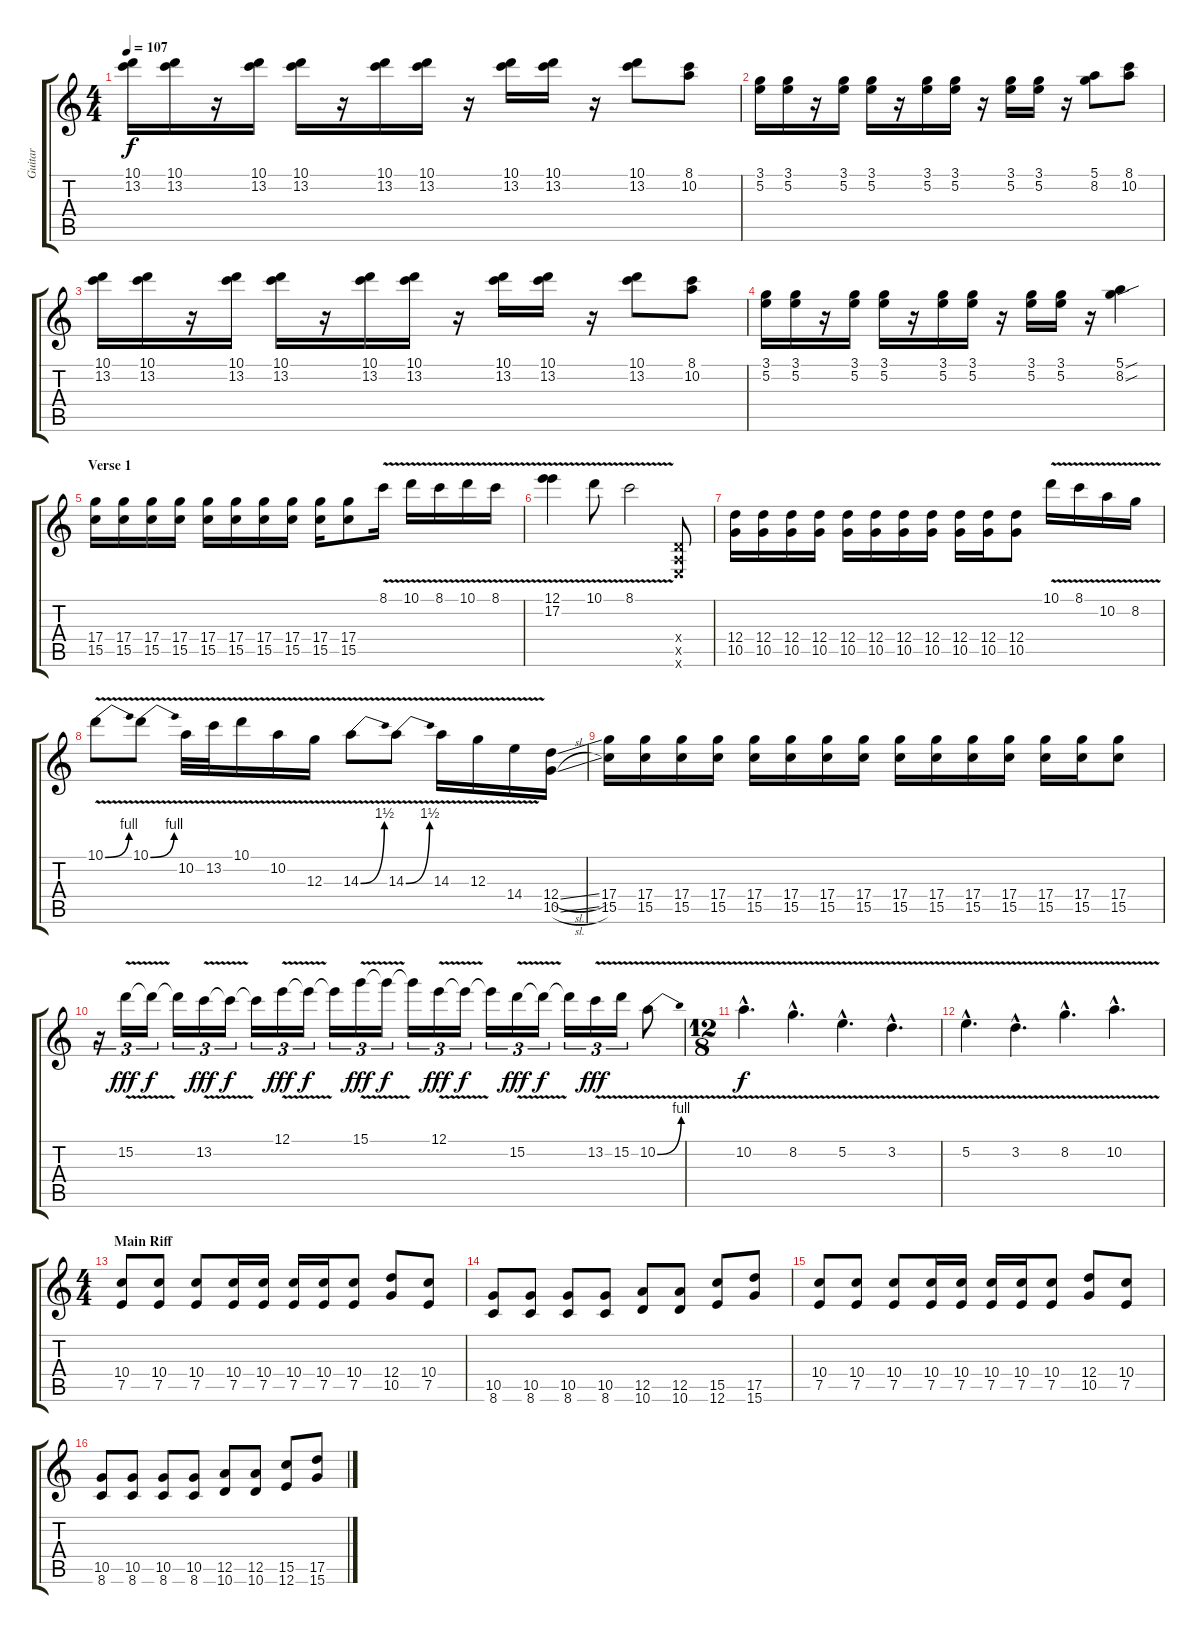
\track ("Guitar " "Guitar ") {instrument overdrivenguitar}
\staff {score tabs}
\tuning (E4 B3 G3 D3 A2 E2) {hide}
\ts (4 4)
\tempo 107
\clef g2
\ks c
(10.1 13.2).16{dy f} (10.1 13.2).16 r.16 (10.1 13.2).16 (10.1 13.2).16 r.16 (10.1 13.2).16 (10.1 13.2).16 r.16 (10.1 13.2).16 (10.1 13.2).16 r.16 (10.1 13.2).8 (8.1 10.2).8 |
(3.1 5.2).16 (3.1 5.2).16 r.16 (3.1 5.2).16 (3.1 5.2).16 r.16 (3.1 5.2).16 (3.1 5.2).16 r.16 (3.1 5.2).16 (3.1 5.2).16 r.16 (5.1 8.2).8 (8.1 10.2).8 |
(10.1 13.2).16 (10.1 13.2).16 r.16 (10.1 13.2).16 (10.1 13.2).16 r.16 (10.1 13.2).16 (10.1 13.2).16 r.16 (10.1 13.2).16 (10.1 13.2).16 r.16 (10.1 13.2).8 (8.1 10.2).8 |
(3.1 5.2).16 (3.1 5.2).16 r.16 (3.1 5.2).16 (3.1 5.2).16 r.16 (3.1 5.2).16 (3.1 5.2).16 r.16 (3.1 5.2).16 (3.1 5.2).16 r.16 (5.1{sou} 8.2{sou}).4 |
\section ("" "Verse 1")
(17.4 15.5).16{volume 14} (17.4 15.5).16 (17.4 15.5).16 (17.4 15.5).16 (17.4 15.5).16 (17.4 15.5).16 (17.4 15.5).16 (17.4 15.5).16 (17.4 15.5).16 (17.4 15.5).8 8.1{v}.16 10.1{v}.16 8.1{v}.16 10.1{v}.16 8.1{v}.16 |
(12.1{v} 17.2).4 10.1{v}.8 8.1{v}.2 (0.4{x} 0.5{x} 0.6{x}).8 |
(12.4 10.5).16 (12.4 10.5).16 (12.4 10.5).16 (12.4 10.5).16 (12.4 10.5).16 (12.4 10.5).16 (12.4 10.5).16 (12.4 10.5).16 (12.4 10.5).16 (12.4 10.5).16 (12.4 10.5).8 10.1{v}.16 8.1{v}.16 10.2{v}.16 8.2{v}.16 |
10.1{be (bend 0 0 60 4) v}.8 10.1{be (bend 0 0 60 4) v}.8 10.2{v}.32 13.2{v}.32 10.1{v}.16 10.2{v}.16 12.3{v}.16 14.3{be (bend 0 0 60 6) v}.8 14.3{be (bend 0 0 60 6) v}.8 14.3{v}.16 12.3{v}.16 14.4{v}.16 (12.4{sl} 10.5{sl}).16 |
(17.4 15.5).16 (17.4 15.5).16 (17.4 15.5).16 (17.4 15.5).16 (17.4 15.5).16 (17.4 15.5).16 (17.4 15.5).16 (17.4 15.5).16 (17.4 15.5).16 (17.4 15.5).16 (17.4 15.5).16 (17.4 15.5).16 (17.4 15.5).16 (17.4 15.5).16 (17.4 15.5).8 |
r.16{tu (3 2)} 15.2{v}.16{tu (3 2) dy fff} 15.2{t}.16{tu (3 2) dy f} 15.2{t}.16{tu (3 2)} 13.2{v}.16{tu (3 2) dy fff} 13.2{t}.16{tu (3 2) dy f} 13.2{t}.16{tu (3 2)} 12.1{v}.16{tu (3 2) dy fff} 12.1{t}.16{tu (3 2) dy f} 12.1{t}.16{tu (3 2)} 15.1{v}.16{tu (3 2) dy fff} 15.1{t}.16{tu (3 2) dy f} 15.1{t}.16{tu (3 2)} 12.1{v}.16{tu (3 2) dy fff} 12.1{t}.16{tu (3 2) dy f} 12.1{t}.16{tu (3 2)} 15.2{v}.16{tu (3 2) dy fff} 15.2{t}.16{tu (3 2) dy f} 15.2{t}.16{tu (3 2)} 13.2{v}.16{tu (3 2) dy fff} 15.2{v}.16{tu (3 2)} 10.2{be (bend 0 0 60 4) v}.8 |
\ts (12 8)
10.2{v hac}.4{d dy f} 8.2{v hac}.4{d} 5.2{v hac}.4{d} 3.2{v hac}.4{d} |
5.2{v hac}.4{d} 3.2{v hac}.4{d} 8.2{v hac}.4{d} 10.2{v hac}.4{d} |
\ts (4 4)
\section ("" "Main Riff")
(10.4 7.5).8{volume 12} (10.4 7.5).8 (10.4 7.5).8 (10.4 7.5).16 (10.4 7.5).16 (10.4 7.5).16 (10.4 7.5).16 (10.4 7.5).8 (12.4 10.5).8 (10.4 7.5).8 |
(10.5 8.6).8 (10.5 8.6).8 (10.5 8.6).8 (10.5 8.6).8 (12.5 10.6).8 (12.5 10.6).8 (15.5 12.6).8 (17.5 15.6).8 |
(10.4 7.5).8 (10.4 7.5).8 (10.4 7.5).8 (10.4 7.5).16 (10.4 7.5).16 (10.4 7.5).16 (10.4 7.5).16 (10.4 7.5).8 (12.4 10.5).8 (10.4 7.5).8 |
(10.5 8.6).8 (10.5 8.6).8 (10.5 8.6).8 (10.5 8.6).8 (12.5 10.6).8 (12.5 10.6).8 (15.5 12.6).8 (17.5 15.6).8
